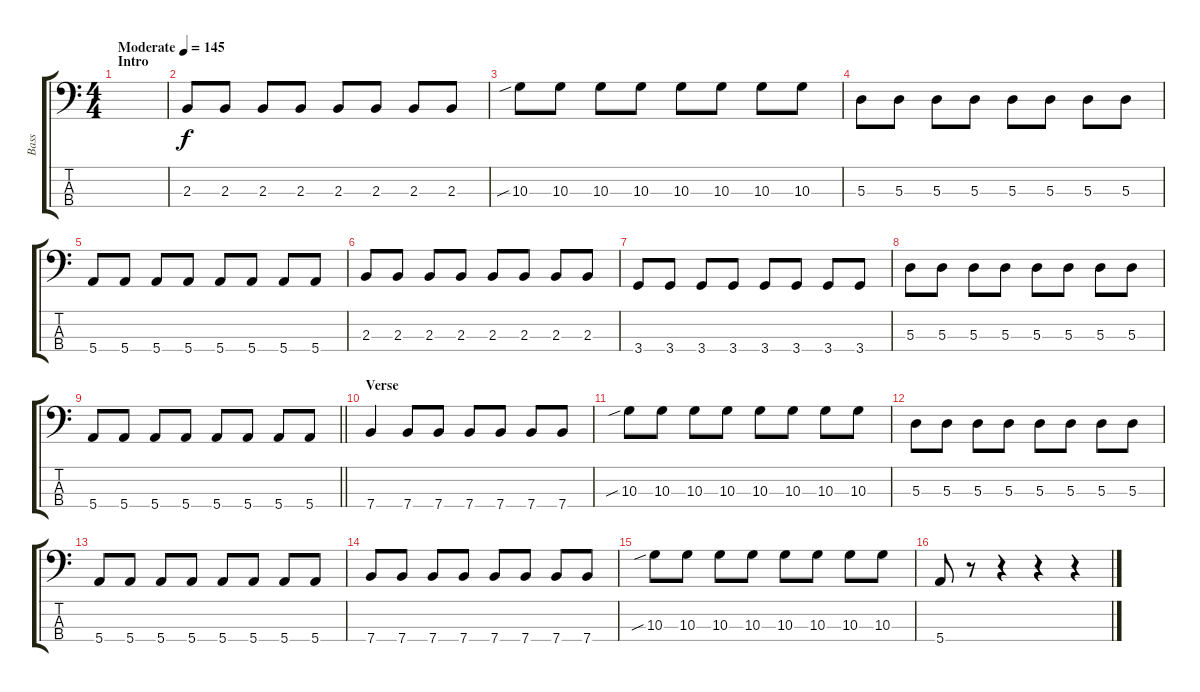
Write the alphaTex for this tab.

\track ("Bass" "Bass") {instrument electricbassfinger}
\staff {score tabs}
\tuning (G2 D2 A1 E1) {hide}
\ts (4 4)
\section ("" "Intro")
\tempo (145 "Moderate")
\clef f4
\ks c
|
2.3.8 2.3.8 2.3.8 2.3.8 2.3.8 2.3.8 2.3.8 2.3.8 |
10.3{sib}.8 10.3.8 10.3.8 10.3.8 10.3.8 10.3.8 10.3.8 10.3.8 |
5.3.8 5.3.8 5.3.8 5.3.8 5.3.8 5.3.8 5.3.8 5.3.8 |
5.4.8 5.4.8 5.4.8 5.4.8 5.4.8 5.4.8 5.4.8 5.4.8 |
2.3.8 2.3.8 2.3.8 2.3.8 2.3.8 2.3.8 2.3.8 2.3.8 |
3.4.8 3.4.8 3.4.8 3.4.8 3.4.8 3.4.8 3.4.8 3.4.8 |
5.3.8 5.3.8 5.3.8 5.3.8 5.3.8 5.3.8 5.3.8 5.3.8 |
\barLineRight lightlight
5.4.8 5.4.8 5.4.8 5.4.8 5.4.8 5.4.8 5.4.8 5.4.8 |
\section ("" "Verse")
7.4.4 7.4.8 7.4.8 7.4.8 7.4.8 7.4.8 7.4.8 |
10.3{sib}.8 10.3.8 10.3.8 10.3.8 10.3.8 10.3.8 10.3.8 10.3.8 |
5.3.8 5.3.8 5.3.8 5.3.8 5.3.8 5.3.8 5.3.8{txt ""} 5.3.8 |
5.4.8 5.4.8 5.4.8 5.4.8 5.4.8 5.4.8 5.4.8 5.4.8 |
7.4.8 7.4.8 7.4.8 7.4.8 7.4.8 7.4.8 7.4.8 7.4.8 |
10.3{sib}.8 10.3.8 10.3.8 10.3.8 10.3.8 10.3.8 10.3.8 10.3.8 |
5.4.8 r.8 r.4 r.4 r.4
